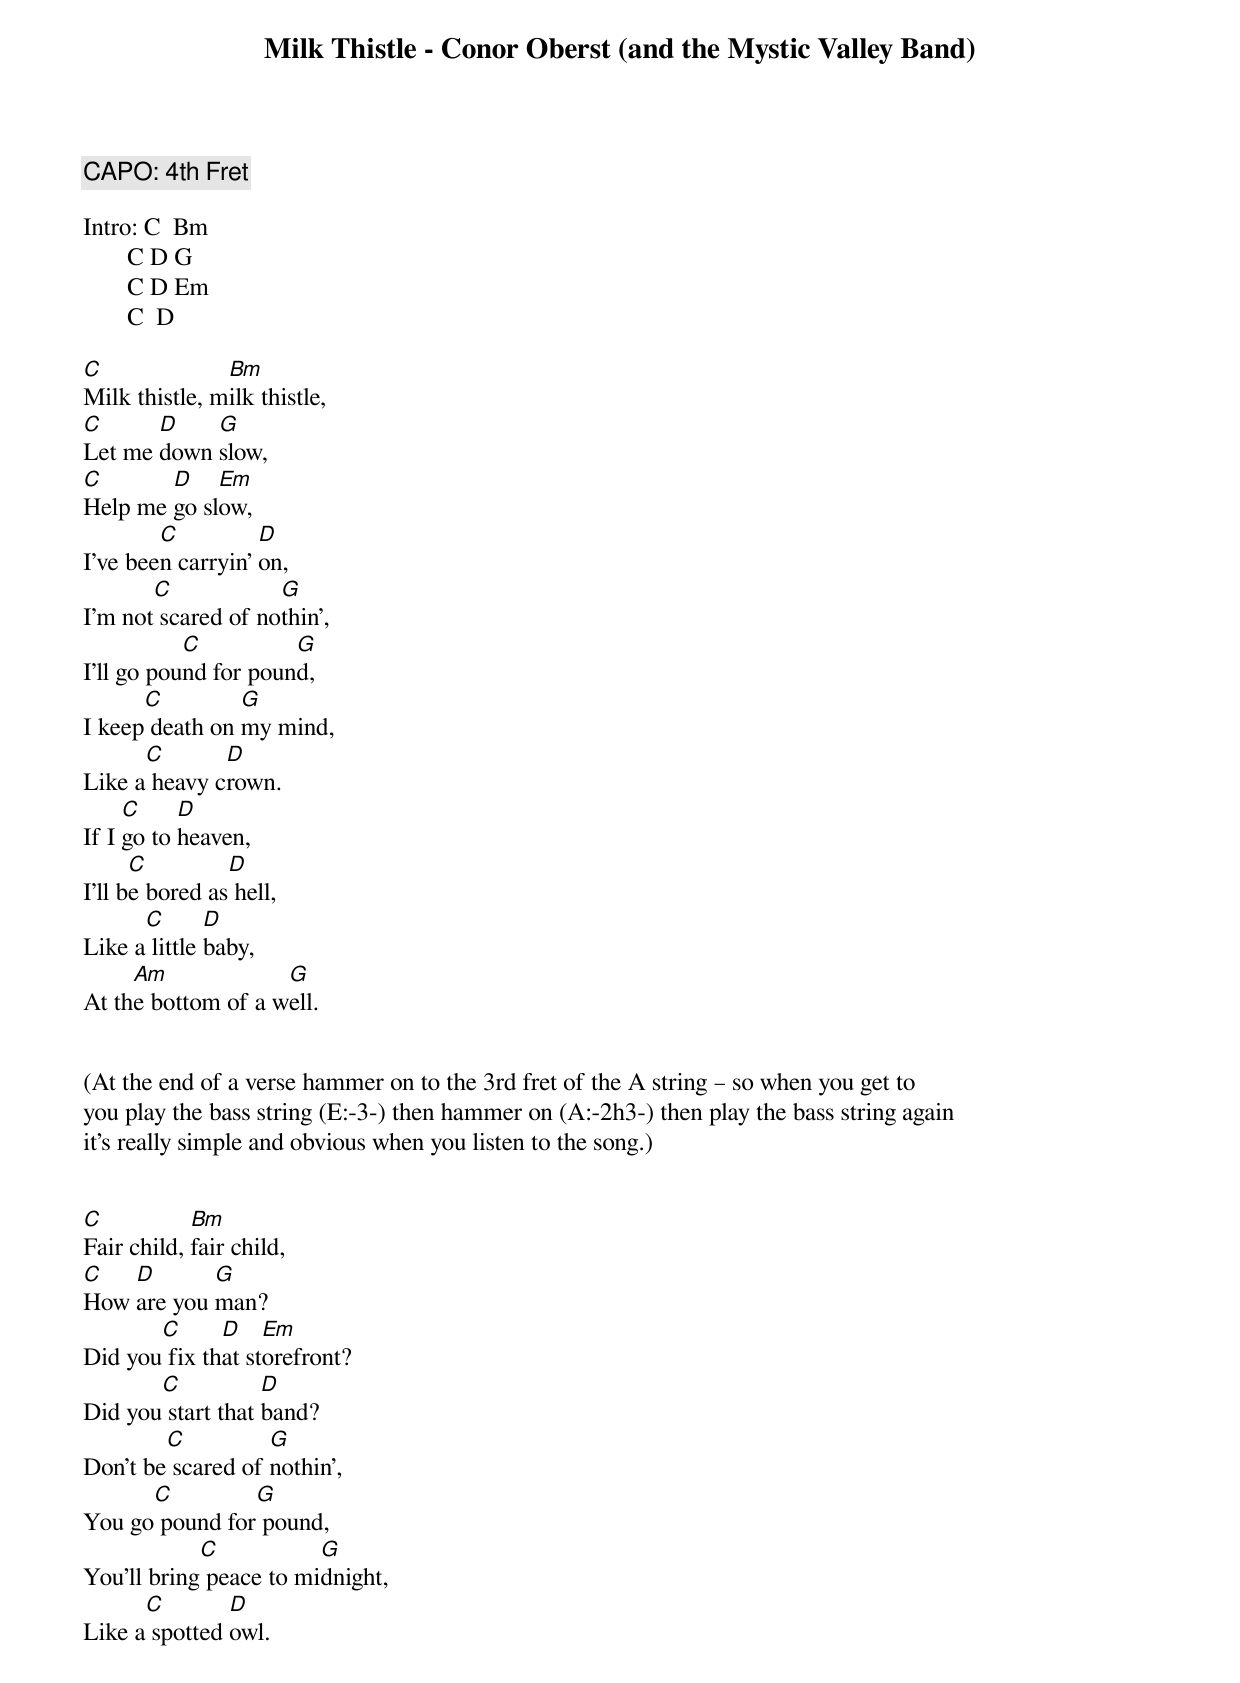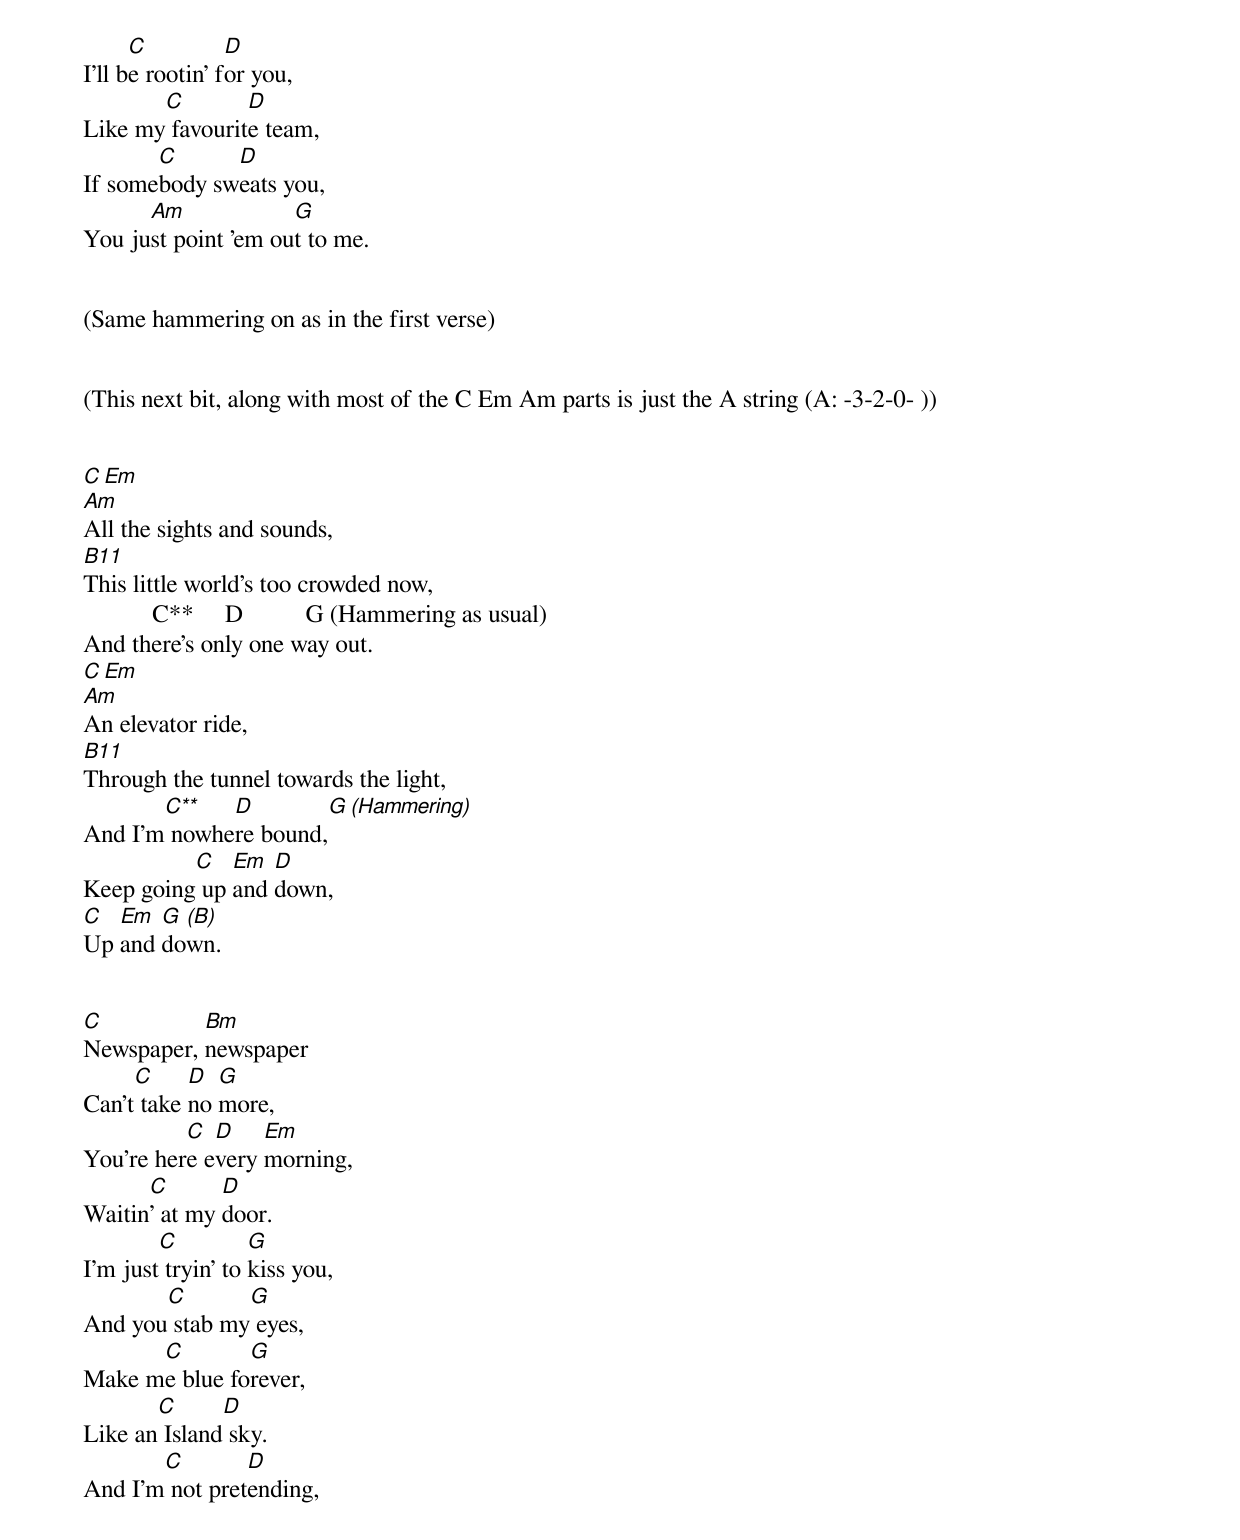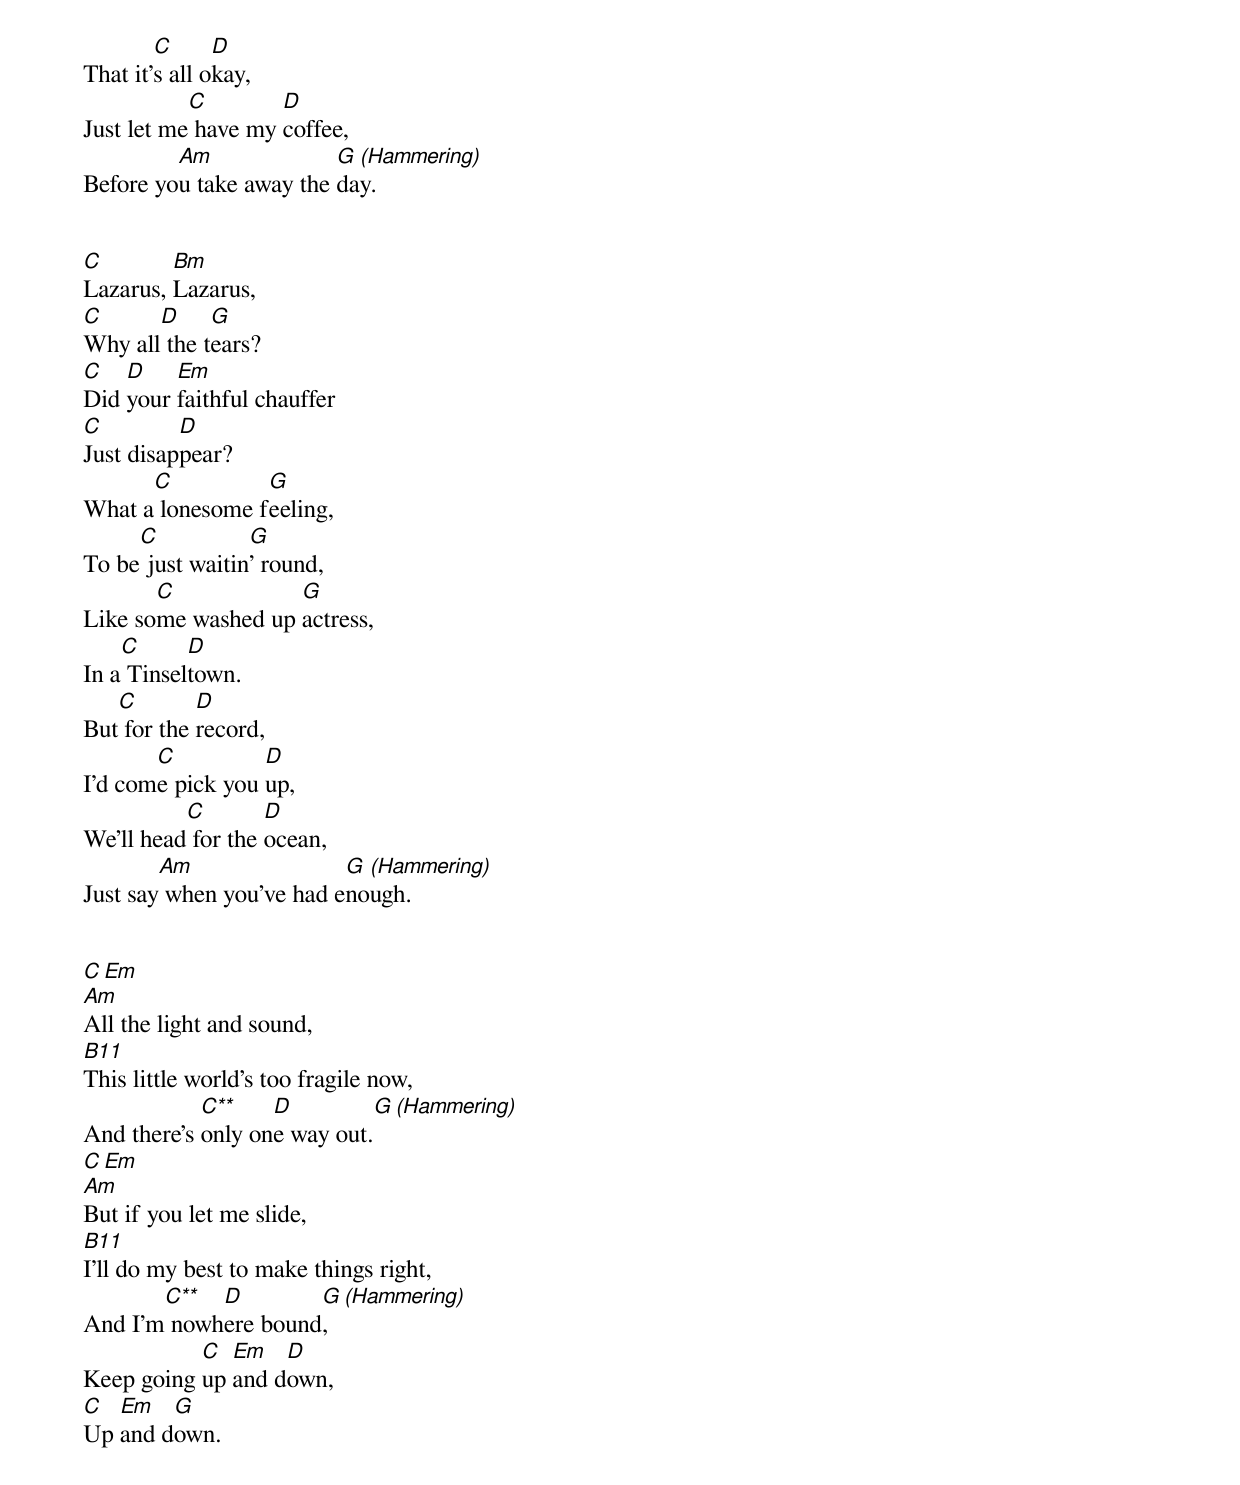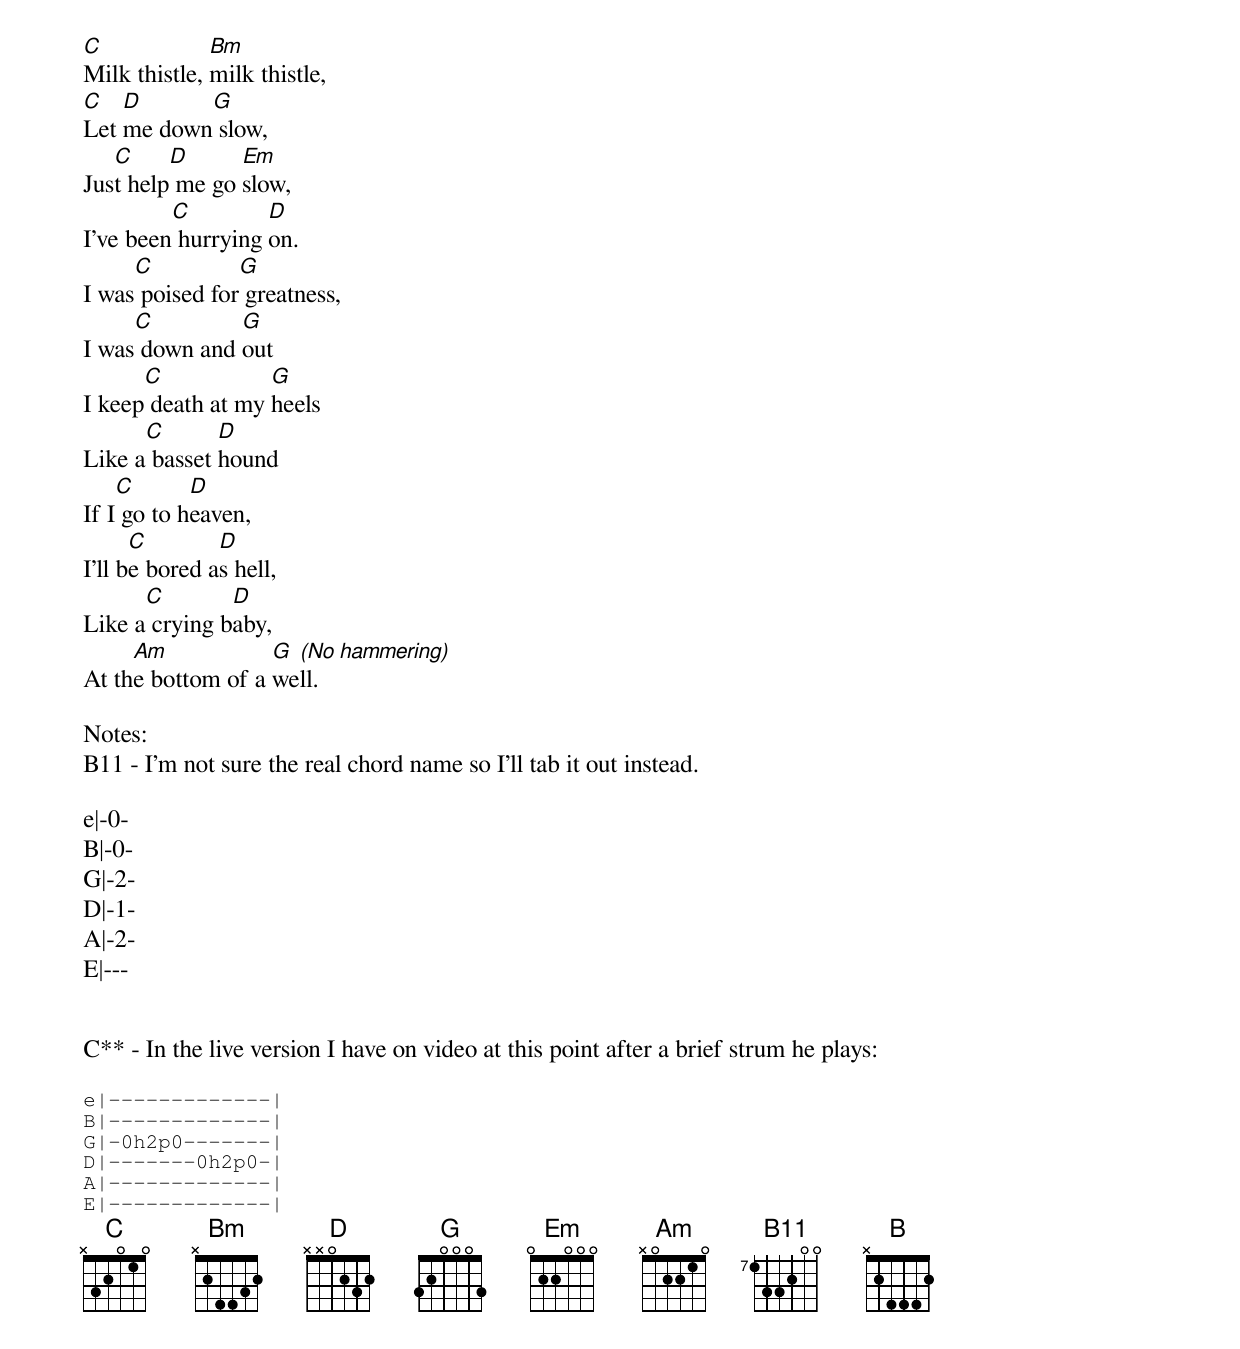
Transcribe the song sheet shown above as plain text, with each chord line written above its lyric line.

Milk Thistle - Conor Oberst (and the Mystic Valley Band)


CAPO: 4th Fret

Intro: C  Bm
       C D G
       C D Em
       C  D

C              Bm
Milk thistle, milk thistle,
C      D    G
Let me down slow,
C       D    Em
Help me go slow,
        C          D
I've been carryin' on,
       C            G
I'm not scared of nothin',
           C          G
I'll go pound for pound,
      C         G
I keep death on my mind,
      C       D
Like a heavy crown.
     C     D
If I go to heaven,
      C         D
I'll be bored as hell,
      C       D
Like a little baby,
     Am             G
At the bottom of a well.


(At the end of a verse hammer on to the 3rd fret of the A string – so when you get to
you play the bass string (E:-3-) then hammer on (A:-2h3-) then play the bass string again
it’s really simple and obvious when you listen to the song.)


C           Bm
Fair child, fair child,
C   D       G
How are you man?
       C      D    Em
Did you fix that storefront?
       C           D
Did you start that band?
        C          G
Don't be scared of nothin',
      C         G
You go pound for pound,
            C           G
You'll bring peace to midnight,
      C        D
Like a spotted owl.
      C          D
I'll be rootin' for you,
       C        D
Like my favourite team,
       C      D
If somebody sweats you,
      Am             G
You just point 'em out to me.


(Same hammering on as in the first verse)


(This next bit, along with most of the C Em Am parts is just the A string (A: -3-2-0- ))


C Em
Am
All the sights and sounds,
B11
This little world's too crowded now,
           C**     D          G (Hammering as usual)
And there's only one way out.
C Em
Am
An elevator ride,
B11
Through the tunnel towards the light,
       C**   D        G (Hammering)
And I’m nowhere bound,
          C   Em  D
Keep going up and down,
C  Em  G (B)
Up and down.


C          Bm
Newspaper, newspaper
     C     D  G
Can't take no more,
          C  D    Em
You're here every morning,
      C       D
Waitin' at my door.
        C          G
I'm just tryin' to kiss you,
       C       G
And you stab my eyes,
      C        G
Make me blue forever,
       C      D
Like an Island sky.
       C        D
And I'm not pretending,
        C      D
That it's all okay,
           C        D
Just let me have my coffee,
         Am              G (Hammering)
Before you take away the day.


C        Bm
Lazarus, Lazarus,
C      D     G
Why all the tears?
C   D    Em
Did your faithful chauffer
C         D
Just disappear?
      C          G
What a lonesome feeling,
     C           G
To be just waitin' round,
       C            G
Like some washed up actress,
    C      D
In a Tinseltown.
   C        D
But for the record,
       C          D
I'd come pick you up,
          C        D
We'll head for the ocean,
        Am                G (Hammering)
Just say when you've had enough.


C Em
Am
All the light and sound,
B11
This little world's too fragile now,
            C**    D         G (Hammering)
And there's only one way out.
C Em
Am
But if you let me slide,
B11
I'll do my best to make things right,
       C**  D        G (Hammering)
And I’m nowhere bound,
           C  Em   D
Keep going up and down,
C  Em   G
Up and down.


C             Bm
Milk thistle, milk thistle,
C   D      G
Let me down slow,
   C     D      Em
Just help me go slow,
         C         D
I've been hurrying on.
     C          G
I was poised for greatness,
     C         G
I was down and out
      C            G
I keep death at my heels
      C       D
Like a basset hound
    C       D
If I go to heaven,
      C        D
I'll be bored as hell,
      C        D
Like a crying baby,
     Am            G (No hammering)
At the bottom of a well.

Notes:
B11 - I’m not sure the real chord name so I’ll tab it out instead.

e|-0-
B|-0-
G|-2-
D|-1-
A|-2-
E|---


C** - In the live version I have on video at this point after a brief strum he plays:

e|-------------|
B|-------------|
G|-0h2p0-------|
D|-------0h2p0-|
A|-------------|
E|-------------|
